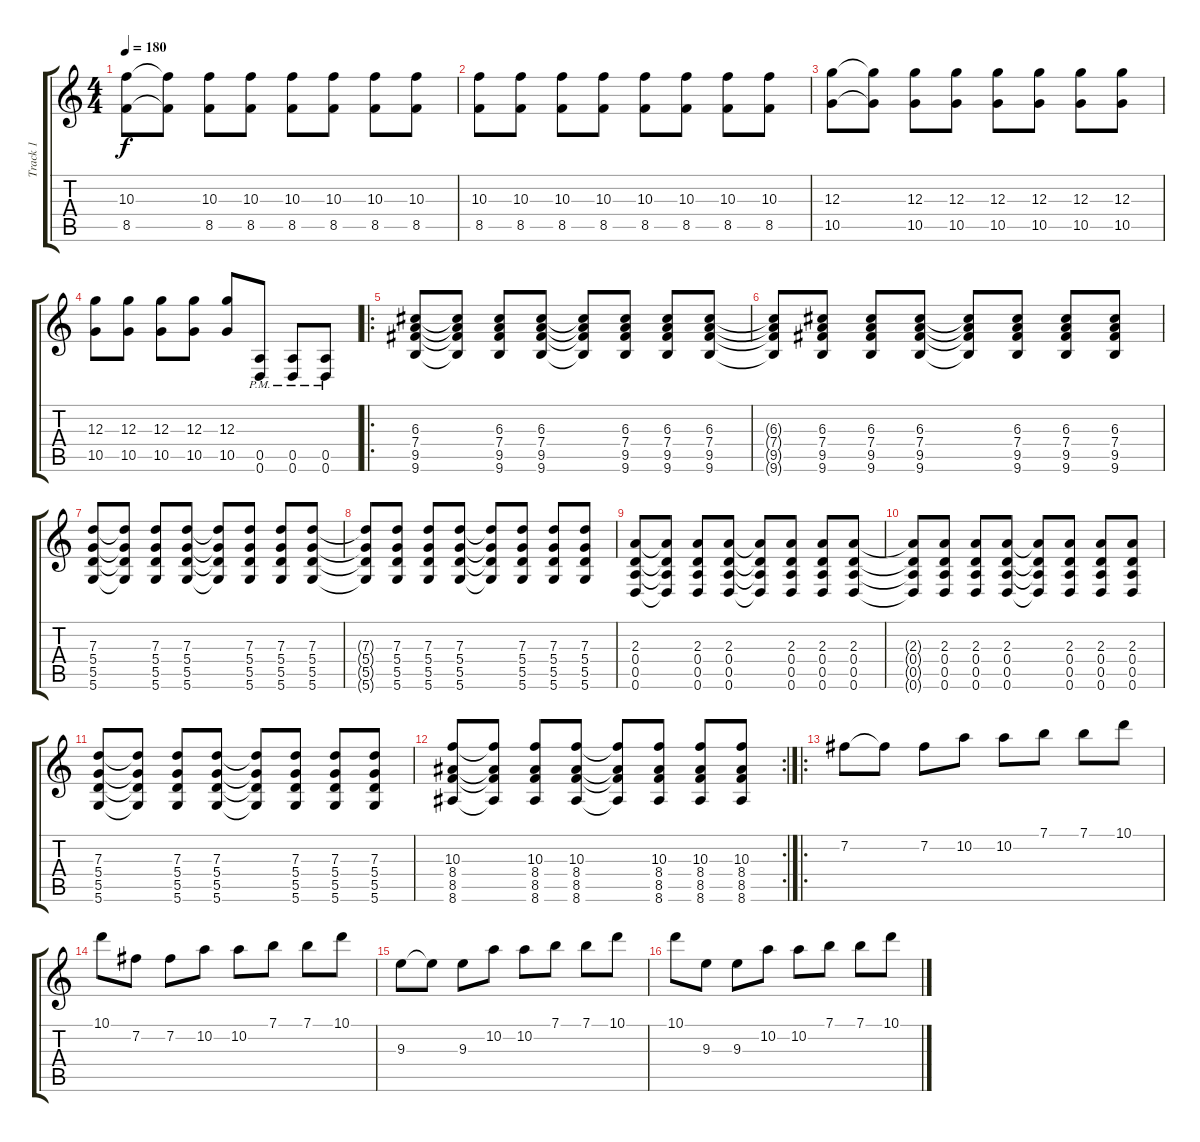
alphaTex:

\track ("Track 1" "Track 1") {instrument distortionguitar}
\staff {score tabs}
\tuning (E4 B3 G3 D3 A2 D2) {hide}
\ts (4 4)
\tempo 180
\clef g2
\ks c
(10.3 8.5).8{dy f} (10.3{t} 8.5{t}).8 (10.3 8.5).8 (10.3 8.5).8 (10.3 8.5).8 (10.3 8.5).8 (10.3 8.5).8 (10.3 8.5).8 |
(10.3 8.5).8 (10.3 8.5).8 (10.3 8.5).8 (10.3 8.5).8 (10.3 8.5).8 (10.3 8.5).8 (10.3 8.5).8 (10.3 8.5).8 |
(12.3 10.5).8 (12.3{t} 10.5{t}).8 (12.3 10.5).8 (12.3 10.5).8 (12.3 10.5).8 (12.3 10.5).8 (12.3 10.5).8 (12.3 10.5).8 |
(12.3 10.5).8 (12.3 10.5).8 (12.3 10.5).8 (12.3 10.5).8 (12.3 10.5).8 (0.5{pm} 0.6{pm}).8 (0.5{pm} 0.6{pm}).8 (0.5{pm} 0.6{pm}).8 |
\ro
(6.3 7.4 9.5 9.6).8 (6.3{t} 7.4{t} 9.5{t} 9.6{t}).8 (6.3 7.4 9.5 9.6).8 (6.3 7.4 9.5 9.6).8 (6.3{t} 7.4{t} 9.5{t} 9.6{t}).8 (6.3 7.4 9.5 9.6).8 (6.3 7.4 9.5 9.6).8 (6.3 7.4 9.5 9.6).8 |
(6.3{t} 7.4{t} 9.5{t} 9.6{t}).8 (6.3 7.4 9.5 9.6).8 (6.3 7.4 9.5 9.6).8 (6.3 7.4 9.5 9.6).8 (6.3{t} 7.4{t} 9.5{t} 9.6{t}).8 (6.3 7.4 9.5 9.6).8 (6.3 7.4 9.5 9.6).8 (6.3 7.4 9.5 9.6).8 |
(7.3 5.4 5.5 5.6).8 (7.3{t} 5.4{t} 5.5{t} 5.6{t}).8 (7.3 5.4 5.5 5.6).8 (7.3 5.4 5.5 5.6).8 (7.3{t} 5.4{t} 5.5{t} 5.6{t}).8 (7.3 5.4 5.5 5.6).8 (7.3 5.4 5.5 5.6).8 (7.3 5.4 5.5 5.6).8 |
(7.3{t} 5.4{t} 5.5{t} 5.6{t}).8 (7.3 5.4 5.5 5.6).8 (7.3 5.4 5.5 5.6).8 (7.3 5.4 5.5 5.6).8 (7.3{t} 5.4{t} 5.5{t} 5.6{t}).8 (7.3 5.4 5.5 5.6).8 (7.3 5.4 5.5 5.6).8 (7.3 5.4 5.5 5.6).8 |
(2.3 0.4 0.5 0.6).8 (2.3{t} 0.4{t} 0.5{t} 0.6{t}).8 (2.3 0.4 0.5 0.6).8 (2.3 0.4 0.5 0.6).8 (2.3{t} 0.4{t} 0.5{t} 0.6{t}).8 (2.3 0.4 0.5 0.6).8 (2.3 0.4 0.5 0.6).8 (2.3 0.4 0.5 0.6).8 |
(2.3{t} 0.4{t} 0.5{t} 0.6{t}).8 (2.3 0.4 0.5 0.6).8 (2.3 0.4 0.5 0.6).8 (2.3 0.4 0.5 0.6).8 (2.3{t} 0.4{t} 0.5{t} 0.6{t}).8 (2.3 0.4 0.5 0.6).8 (2.3 0.4 0.5 0.6).8 (2.3 0.4 0.5 0.6).8 |
(7.3 5.4 5.5 5.6).8 (7.3{t} 5.4{t} 5.5{t} 5.6{t}).8 (7.3 5.4 5.5 5.6).8 (7.3 5.4 5.5 5.6).8 (7.3{t} 5.4{t} 5.5{t} 5.6{t}).8 (7.3 5.4 5.5 5.6).8 (7.3 5.4 5.5 5.6).8 (7.3 5.4 5.5 5.6).8 |
\rc 2
(10.3 8.4 8.5 8.6).8 (10.3{t} 8.4{t} 8.5{t} 8.6{t}).8 (10.3 8.4 8.5 8.6).8 (10.3 8.4 8.5 8.6).8 (10.3{t} 8.4{t} 8.5{t} 8.6{t}).8 (10.3 8.4 8.5 8.6).8 (10.3 8.4 8.5 8.6).8 (10.3 8.4 8.5 8.6).8 |
\ro
7.2.8 7.2{t}.8 7.2.8 10.2.8 10.2.8 7.1.8 7.1.8 10.1.8 |
10.1.8 7.2.8 7.2.8 10.2.8 10.2.8 7.1.8 7.1.8 10.1.8 |
9.3.8 9.3{t}.8 9.3.8 10.2.8 10.2.8 7.1.8 7.1.8 10.1.8 |
10.1.8 9.3.8 9.3.8 10.2.8 10.2.8 7.1.8 7.1.8 10.1.8
